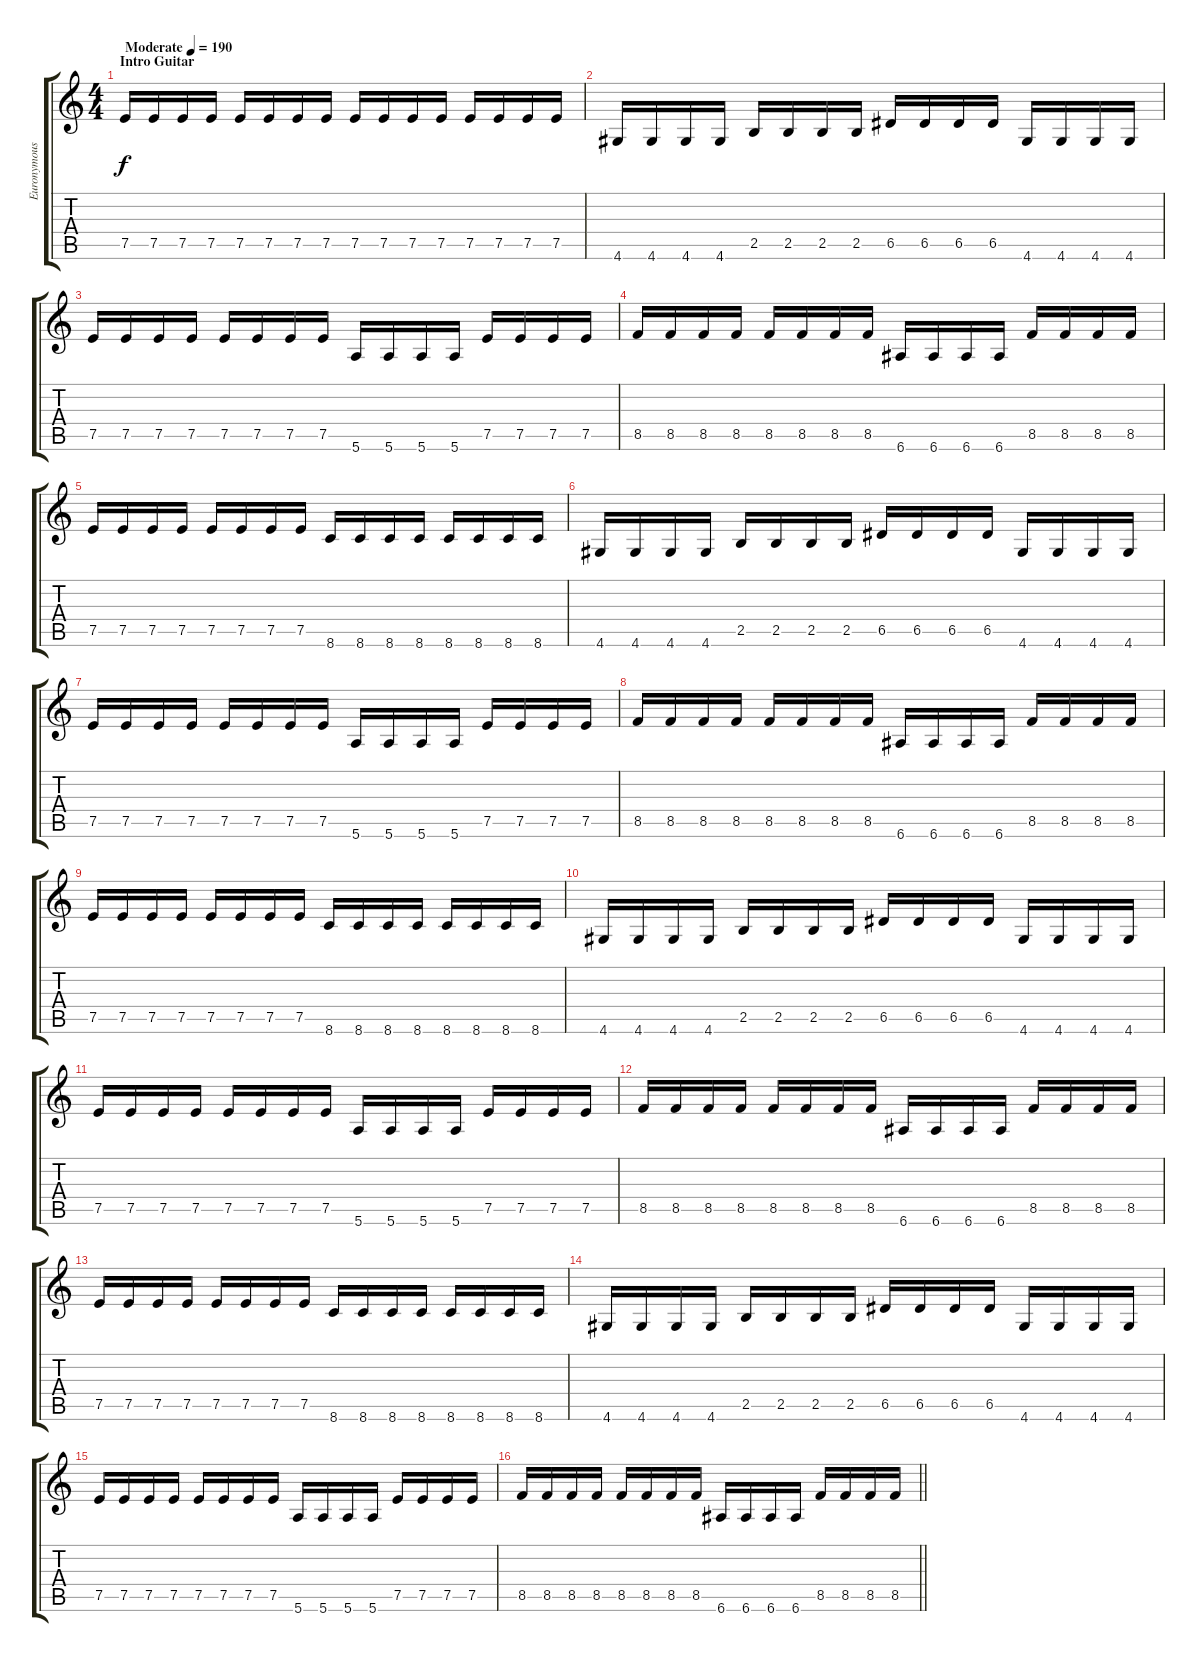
\track ("Euronymous" "Euronymous") {instrument distortionguitar}
\staff {score tabs}
\tuning (E4 B3 G3 D3 A2 E2) {hide}
\ts (4 4)
\section ("" "Intro Guitar")
\tempo (190 "Moderate")
\clef g2
\ks c
7.5.16{dy f instrument distortionguitar} 7.5.16 7.5.16 7.5.16 7.5.16 7.5.16 7.5.16 7.5.16 7.5.16 7.5.16 7.5.16 7.5.16 7.5.16 7.5.16 7.5.16 7.5.16 |
4.6.16 4.6.16 4.6.16 4.6.16 2.5.16 2.5.16 2.5.16 2.5.16 6.5.16 6.5.16 6.5.16 6.5.16 4.6.16 4.6.16 4.6.16 4.6.16 |
7.5.16 7.5.16 7.5.16 7.5.16 7.5.16 7.5.16 7.5.16 7.5.16 5.6.16 5.6.16 5.6.16 5.6.16 7.5.16 7.5.16 7.5.16 7.5.16 |
8.5.16 8.5.16 8.5.16 8.5.16 8.5.16 8.5.16 8.5.16 8.5.16 6.6.16 6.6.16 6.6.16 6.6.16 8.5.16 8.5.16 8.5.16 8.5.16 |
7.5.16 7.5.16 7.5.16 7.5.16 7.5.16 7.5.16 7.5.16 7.5.16 8.6.16 8.6.16 8.6.16 8.6.16 8.6.16 8.6.16 8.6.16 8.6.16 |
4.6.16 4.6.16 4.6.16 4.6.16 2.5.16 2.5.16 2.5.16 2.5.16 6.5.16 6.5.16 6.5.16 6.5.16 4.6.16 4.6.16 4.6.16 4.6.16 |
7.5.16 7.5.16 7.5.16 7.5.16 7.5.16 7.5.16 7.5.16 7.5.16 5.6.16 5.6.16 5.6.16 5.6.16 7.5.16 7.5.16 7.5.16 7.5.16 |
8.5.16 8.5.16 8.5.16 8.5.16 8.5.16 8.5.16 8.5.16 8.5.16 6.6.16 6.6.16 6.6.16 6.6.16 8.5.16 8.5.16 8.5.16 8.5.16 |
7.5.16 7.5.16 7.5.16 7.5.16 7.5.16 7.5.16 7.5.16 7.5.16 8.6.16 8.6.16 8.6.16 8.6.16 8.6.16 8.6.16 8.6.16 8.6.16 |
4.6.16 4.6.16 4.6.16 4.6.16 2.5.16 2.5.16 2.5.16 2.5.16 6.5.16 6.5.16 6.5.16 6.5.16 4.6.16 4.6.16 4.6.16 4.6.16 |
7.5.16 7.5.16 7.5.16 7.5.16 7.5.16 7.5.16 7.5.16 7.5.16 5.6.16 5.6.16 5.6.16 5.6.16 7.5.16 7.5.16 7.5.16 7.5.16 |
8.5.16 8.5.16 8.5.16 8.5.16 8.5.16 8.5.16 8.5.16 8.5.16 6.6.16 6.6.16 6.6.16 6.6.16 8.5.16 8.5.16 8.5.16 8.5.16 |
7.5.16 7.5.16 7.5.16 7.5.16 7.5.16 7.5.16 7.5.16 7.5.16 8.6.16 8.6.16 8.6.16 8.6.16 8.6.16 8.6.16 8.6.16 8.6.16 |
4.6.16 4.6.16 4.6.16 4.6.16 2.5.16 2.5.16 2.5.16 2.5.16 6.5.16 6.5.16 6.5.16 6.5.16 4.6.16 4.6.16 4.6.16 4.6.16 |
7.5.16 7.5.16 7.5.16 7.5.16 7.5.16 7.5.16 7.5.16 7.5.16 5.6.16 5.6.16 5.6.16 5.6.16 7.5.16 7.5.16 7.5.16 7.5.16 |
\barLineRight lightlight
8.5.16 8.5.16 8.5.16 8.5.16 8.5.16 8.5.16 8.5.16 8.5.16 6.6.16 6.6.16 6.6.16 6.6.16 8.5.16 8.5.16 8.5.16 8.5.16
